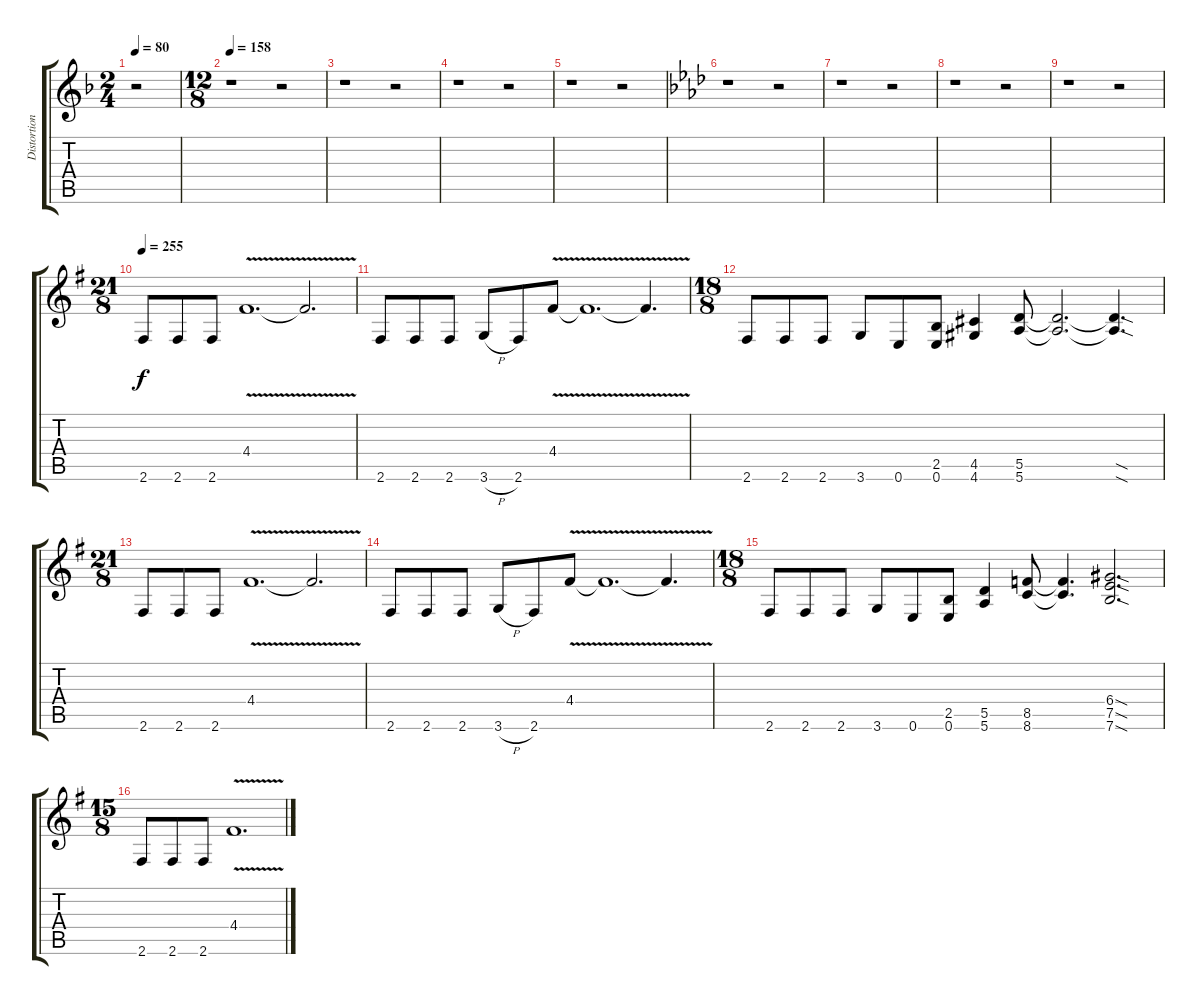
\track ("Distortion II" "Distortion") {instrument distortionguitar}
\staff {score tabs}
\tuning (E4 B3 G3 D3 A2 E2) {hide}
\ts (2 4)
\tempo 80
\clef g2
\ks f
r.2{dy f} |
\ts (12 8)
\tempo 158
r.1 r.2 |
r.1 r.2 |
r.1 r.2 |
r.1 r.2 |
\ks ab
r.1 r.2 |
r.1 r.2 |
r.1 r.2 |
r.1 r.2 |
\ts (21 8)
\tempo 255
\ks g
2.6.8 2.6.8 2.6.8 4.4{v}.1{d} 4.4{v t}.2{d} |
2.6.8 2.6.8 2.6.8 3.6{h}.8 2.6.8 4.4{v}.8 4.4{v t}.1{d} 4.4{v t}.4{d} |
\ts (18 8)
2.6.8 2.6.8 2.6.8 3.6.8 0.6.8 (2.5 0.6).8 (4.5 4.6).4 (5.5 5.6).8 (5.5{t} 5.6{t}).2{d} (5.5{sod t} 5.6{sod t}).4{d} |
\ts (21 8)
2.6.8 2.6.8 2.6.8 4.4{v}.1{d} 4.4{v t}.2{d} |
2.6.8 2.6.8 2.6.8 3.6{h}.8 2.6.8 4.4{v}.8 4.4{v t}.1{d} 4.4{v t}.4{d} |
\ts (18 8)
2.6.8 2.6.8 2.6.8 3.6.8 0.6.8 (2.5 0.6).8 (5.5 5.6).4 (8.5 8.6).8 (8.5{t} 8.6{t}).4{d} (6.4{sod} 7.5{sod} 7.6{sod}).2{d} |
\ts (15 8)
2.6.8 2.6.8 2.6.8 4.4{v}.1{d}
